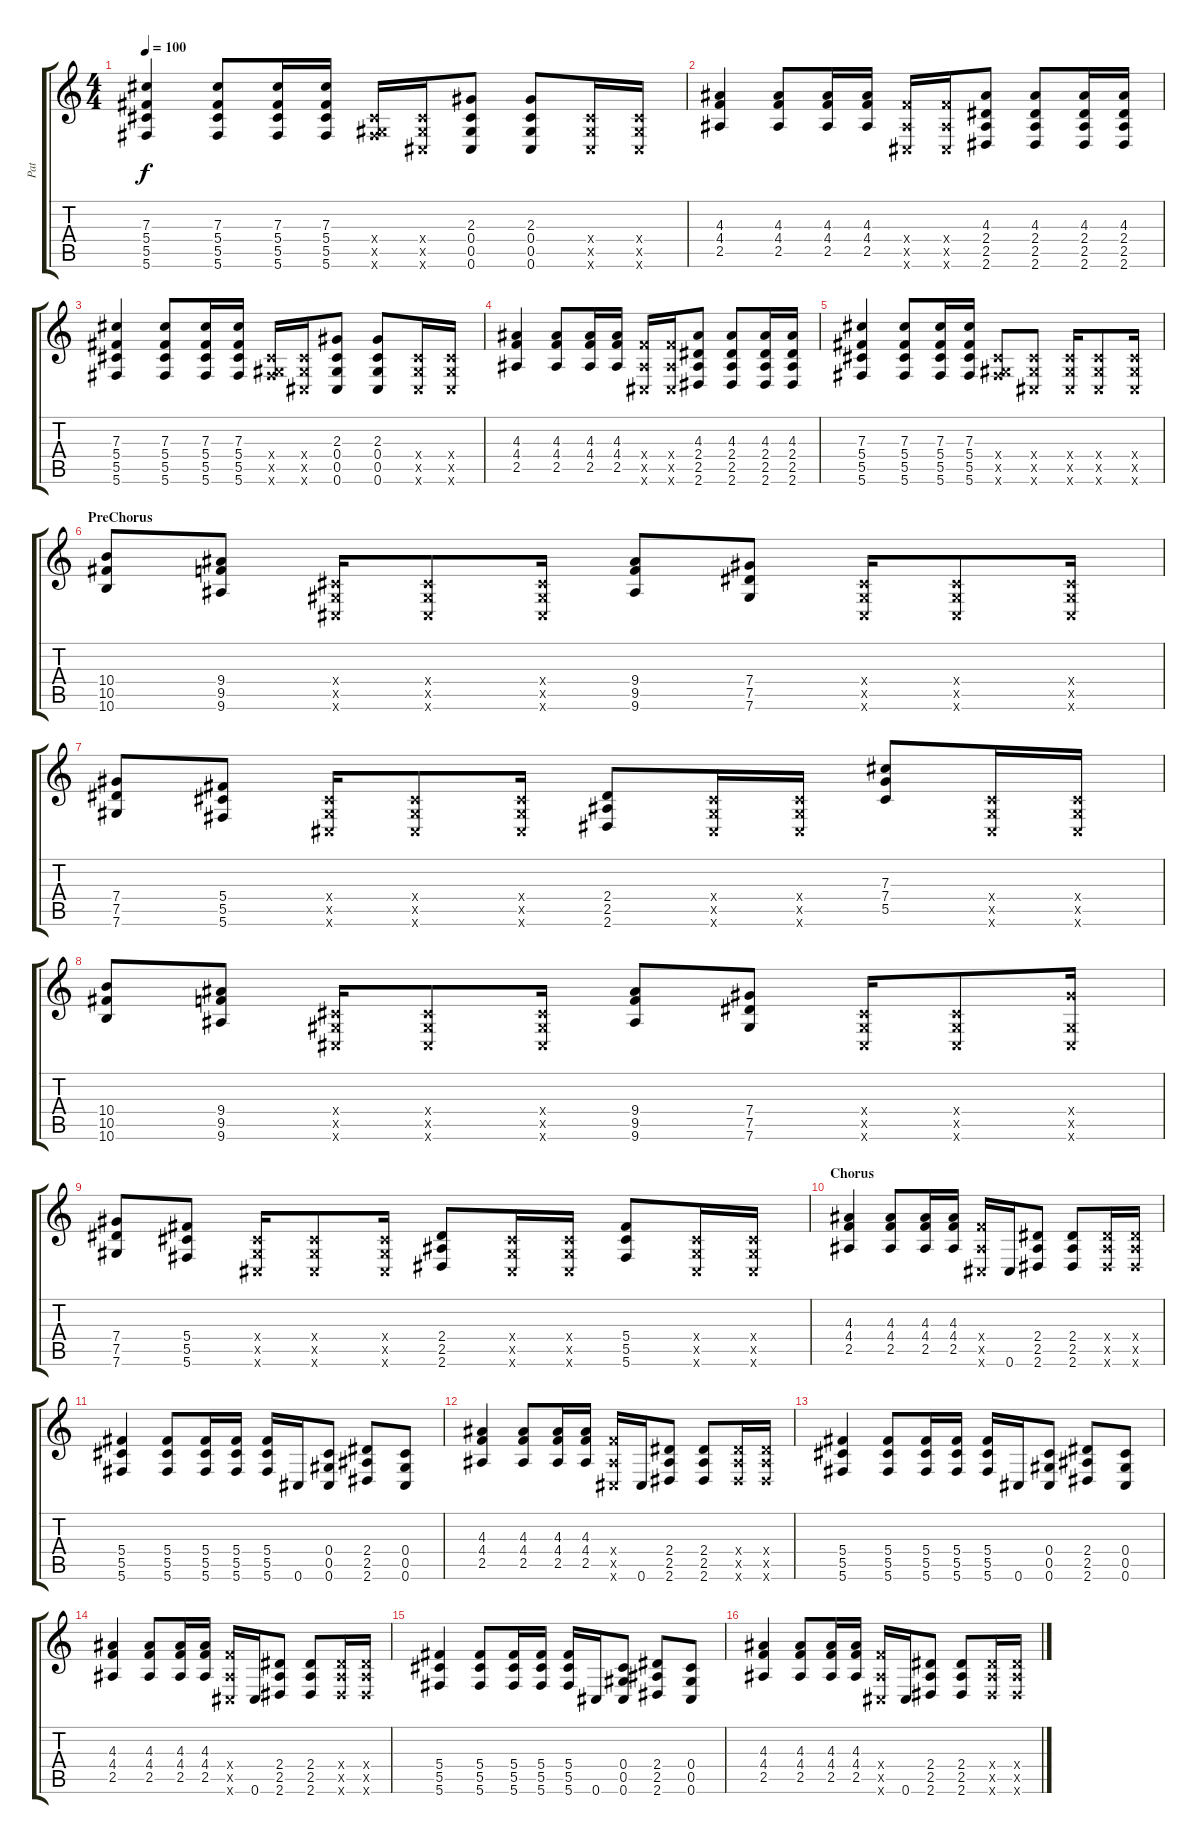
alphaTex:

\track ("Pat" "Pat") {instrument distortionguitar}
\staff {score tabs}
\tuning (Eb4 Bb3 Gb3 Db3 Ab2 Db2) {hide}
\ts (4 4)
\tempo 100
\clef g2
\ks c
(7.3 5.4 5.5 5.6).4{dy f} (7.3 5.4 5.5 5.6).8 (7.3 5.4 5.5 5.6).16 (7.3 5.4 5.5 5.6).16 (0.4{x} 0.5{x} 5.6{x}).16 (0.4{x} 0.5{x} 0.6{x}).16 (2.3 0.4 0.5 0.6).8 (2.3 0.4 0.5 0.6).8 (0.4{x} 0.5{x} 0.6{x}).16 (0.4{x} 0.5{x} 0.6{x}).16 |
(4.3 4.4 2.5).4 (4.3 4.4 2.5).8 (4.3 4.4 2.5).16 (4.3 4.4 2.5).16 (4.4{x} 2.5{x} 0.6{x}).16 (4.4{x} 2.5{x} 0.6{x}).16 (4.3 2.4 2.5 2.6).8 (4.3 2.4 2.5 2.6).8 (4.3 2.4 2.5 2.6).16 (4.3 2.4 2.5 2.6).16 |
(7.3 5.4 5.5 5.6).4 (7.3 5.4 5.5 5.6).8 (7.3 5.4 5.5 5.6).16 (7.3 5.4 5.5 5.6).16 (0.4{x} 0.5{x} 5.6{x}).16 (0.4{x} 0.5{x} 0.6{x}).16 (2.3 0.4 0.5 0.6).8 (2.3 0.4 0.5 0.6).8 (0.4{x} 0.5{x} 0.6{x}).16 (0.4{x} 0.5{x} 0.6{x}).16 |
(4.3 4.4 2.5).4 (4.3 4.4 2.5).8 (4.3 4.4 2.5).16 (4.3 4.4 2.5).16 (4.4{x} 2.5{x} 0.6{x}).16 (4.4{x} 2.5{x} 0.6{x}).16 (4.3 2.4 2.5 2.6).8 (4.3 2.4 2.5 2.6).8 (4.3 2.4 2.5 2.6).16 (4.3 2.4 2.5 2.6).16 |
(7.3 5.4 5.5 5.6).4 (7.3 5.4 5.5 5.6).8 (7.3 5.4 5.5 5.6).16 (7.3 5.4 5.5 5.6).16 (0.4{x} 0.5{x} 5.6{x}).8{volume 14 instrument distortionguitar} (0.4{x} 0.5{x} 0.6{x}).8 (0.4{x} 0.5{x} 0.6{x}).16 (0.4{x} 0.5{x} 0.6{x}).8 (0.4{x} 0.5{x} 0.6{x}).16 |
\section ("" "PreChorus")
(10.4 10.5 10.6).8 (9.4 9.5 9.6).8 (0.4{x} 0.5{x} 0.6{x}).16 (0.4{x} 0.5{x} 0.6{x}).8 (0.4{x} 0.5{x} 0.6{x}).16 (9.4 9.5 9.6).8 (7.4 7.5 7.6).8 (0.4{x} 0.5{x} 0.6{x}).16 (0.4{x} 0.5{x} 0.6{x}).8 (0.4{x} 0.5{x} 0.6{x}).16 |
(7.4 7.5 7.6).8 (5.4 5.5 5.6).8 (0.4{x} 0.5{x} 0.6{x}).16 (0.4{x} 0.5{x} 0.6{x}).8 (0.4{x} 0.5{x} 0.6{x}).16 (2.4 2.5 2.6).8 (0.4{x} 0.5{x} 0.6{x}).16 (0.4{x} 0.5{x} 0.6{x}).16 (7.3 7.4 5.5).8 (0.4{x} 0.5{x} 0.6{x}).16 (0.4{x} 0.5{x} 0.6{x}).16 |
(10.4 10.5 10.6).8 (9.4 9.5 9.6).8 (0.4{x} 0.5{x} 0.6{x}).16 (0.4{x} 0.5{x} 0.6{x}).8 (0.4{x} 0.5{x} 0.6{x}).16 (9.4 9.5 9.6).8 (7.4 7.5 7.6).8 (0.4{x} 0.5{x} 0.6{x}).16 (0.4{x} 0.5{x} 0.6{x}).8 (7.4{x} 0.5{x} 0.6{x}).16 |
(7.4 7.5 7.6).8 (5.4 5.5 5.6).8 (0.4{x} 0.5{x} 0.6{x}).16 (0.4{x} 0.5{x} 0.6{x}).8 (0.4{x} 0.5{x} 0.6{x}).16 (2.4 2.5 2.6).8 (0.4{x} 0.5{x} 0.6{x}).16 (0.4{x} 0.5{x} 0.6{x}).16 (5.4 5.5 5.6).8 (0.4{x} 0.5{x} 0.6{x}).16 (0.4{x} 0.5{x} 0.6{x}).16 |
\section ("" "Chorus")
(4.3 4.4 2.5).4 (4.3 4.4 2.5).8 (4.3 4.4 2.5).16 (4.3 4.4 2.5).16 (4.4{x} 2.5{x} 0.6{x}).16 0.6.16 (2.4 2.5 2.6).8 (2.4 2.5 2.6).8 (2.4{x} 2.5{x} 2.6{x}).16 (2.4{x} 2.5{x} 2.6{x}).16 |
(5.4 5.5 5.6).4 (5.4 5.5 5.6).8 (5.4 5.5 5.6).16 (5.4 5.5 5.6).16 (5.4 5.5 5.6).16 0.6.16 (0.4 0.5 0.6).8 (2.4 2.5 2.6).8 (0.4 0.5 0.6).8 |
(4.3 4.4 2.5).4 (4.3 4.4 2.5).8 (4.3 4.4 2.5).16 (4.3 4.4 2.5).16 (4.4{x} 2.5{x} 0.6{x}).16 0.6.16 (2.4 2.5 2.6).8 (2.4 2.5 2.6).8 (2.4{x} 2.5{x} 2.6{x}).16 (2.4{x} 2.5{x} 2.6{x}).16 |
(5.4 5.5 5.6).4 (5.4 5.5 5.6).8 (5.4 5.5 5.6).16 (5.4 5.5 5.6).16 (5.4 5.5 5.6).16 0.6.16 (0.4 0.5 0.6).8 (2.4 2.5 2.6).8 (0.4 0.5 0.6).8 |
(4.3 4.4 2.5).4 (4.3 4.4 2.5).8 (4.3 4.4 2.5).16 (4.3 4.4 2.5).16 (4.4{x} 2.5{x} 0.6{x}).16 0.6.16 (2.4 2.5 2.6).8 (2.4 2.5 2.6).8 (2.4{x} 2.5{x} 2.6{x}).16 (2.4{x} 2.5{x} 2.6{x}).16 |
(5.4 5.5 5.6).4 (5.4 5.5 5.6).8 (5.4 5.5 5.6).16 (5.4 5.5 5.6).16 (5.4 5.5 5.6).16 0.6.16 (0.4 0.5 0.6).8 (2.4 2.5 2.6).8 (0.4 0.5 0.6).8 |
(4.3 4.4 2.5).4 (4.3 4.4 2.5).8 (4.3 4.4 2.5).16 (4.3 4.4 2.5).16 (4.4{x} 2.5{x} 0.6{x}).16 0.6.16 (2.4 2.5 2.6).8 (2.4 2.5 2.6).8 (2.4{x} 2.5{x} 2.6{x}).16 (2.4{x} 2.5{x} 2.6{x}).16
